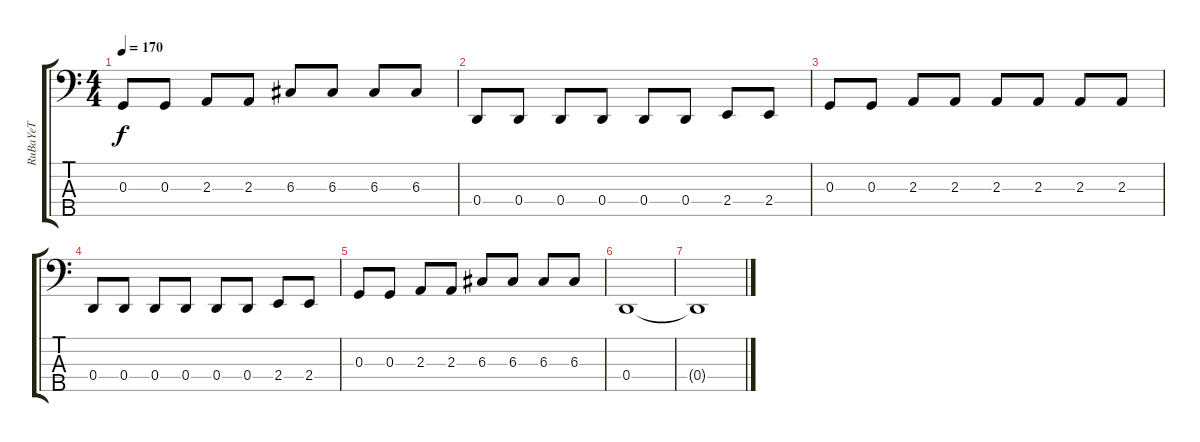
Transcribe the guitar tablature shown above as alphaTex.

\track ("RuBaYeT" "RuBaYeT") {instrument electricbassfinger}
\staff {score tabs}
\tuning (F2 C2 G1 D1 A0) {hide}
\ts (4 4)
\tempo 170
\clef f4
\ks c
0.3.8{dy f} 0.3.8 2.3.8 2.3.8 6.3.8 6.3.8 6.3.8 6.3.8 |
0.4.8 0.4.8 0.4.8 0.4.8 0.4.8 0.4.8 2.4.8 2.4.8 |
0.3.8 0.3.8 2.3.8 2.3.8 2.3.8 2.3.8 2.3.8 2.3.8 |
0.4.8 0.4.8 0.4.8 0.4.8 0.4.8 0.4.8 2.4.8 2.4.8 |
0.3.8 0.3.8 2.3.8 2.3.8 6.3.8 6.3.8 6.3.8 6.3.8 |
0.4.1 |
0.4{t}.1
